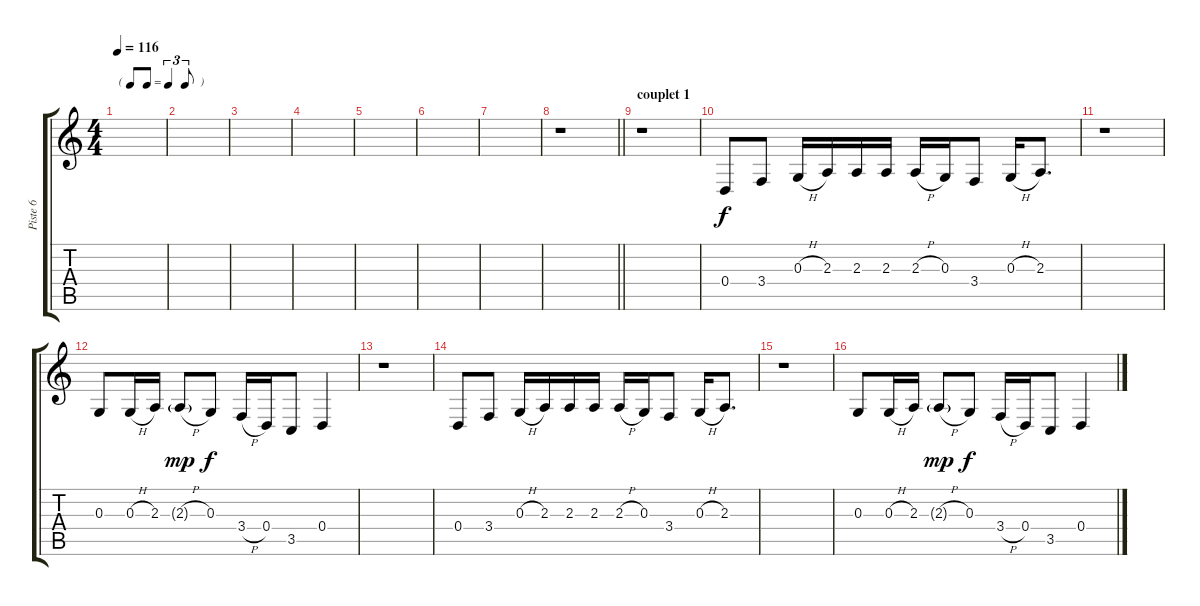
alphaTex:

\track ("Piste 6" "Piste 6") {instrument lead5charang}
\staff {score tabs}
\tuning (E4 B3 G3 D3 A2 E2) {hide}
\ts (4 4)
\tf triplet8th
\tempo 116
\clef g2
\ks c
|
|
|
|
|
|
|
\barLineRight lightlight
r.1 |
\section ("" "couplet 1")
r.1 |
0.4.8 3.4.8 0.3{h}.16 2.3.16 2.3.16 2.3.16 2.3{h}.16 0.3.16 3.4.8 0.3{h}.16 2.3.8{d} |
r.1 |
0.3.8 0.3{h}.16 2.3.16 2.3{h g}.8{dy mp} 0.3.8{dy f} 3.4{h}.16 0.4.16 3.5.8 0.4.4 |
r.1 |
0.4.8 3.4.8 0.3{h}.16 2.3.16 2.3.16 2.3.16 2.3{h}.16 0.3.16 3.4.8 0.3{h}.16 2.3.8{d} |
r.1 |
0.3.8 0.3{h}.16 2.3.16 2.3{h g}.8{dy mp} 0.3.8{dy f} 3.4{h}.16 0.4.16 3.5.8 0.4.4
